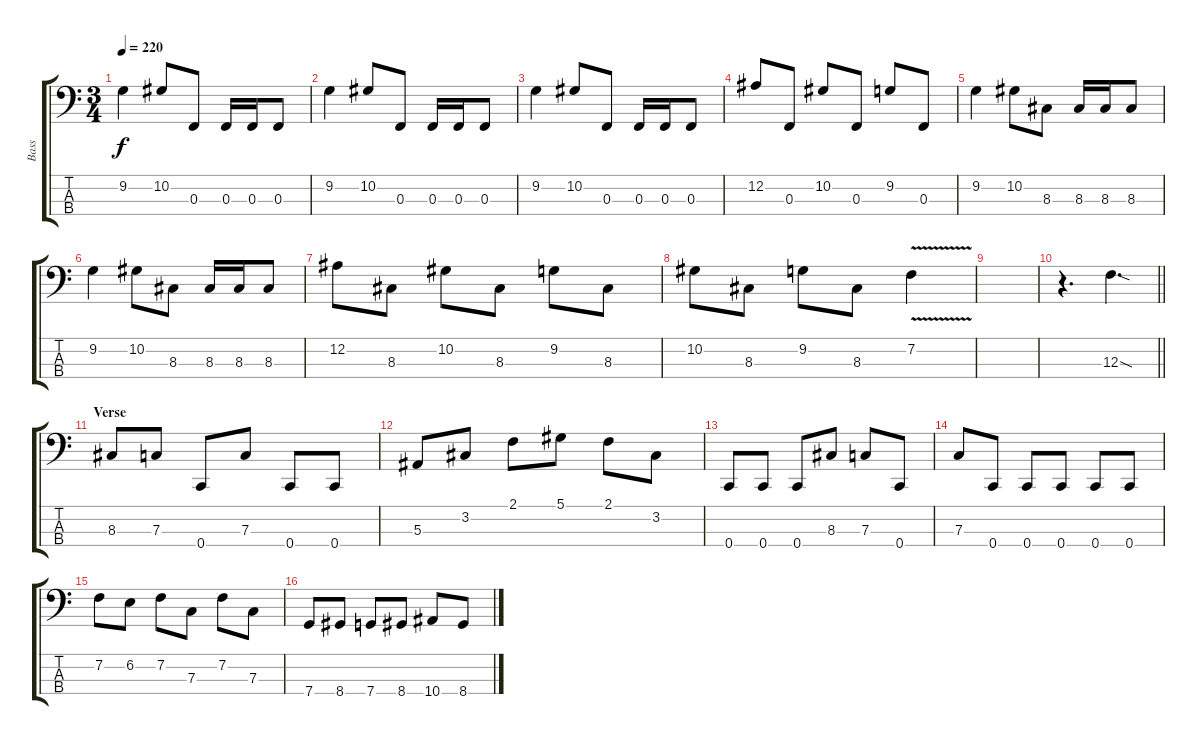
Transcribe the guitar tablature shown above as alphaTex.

\track ("Bass" "Bass") {instrument electricbasspick}
\staff {score tabs}
\tuning (Eb2 Bb1 F1 C1) {hide}
\ts (3 4)
\tempo 220
\clef f4
\ks c
9.2.4{dy f} 10.2.8 0.3.8 0.3.16 0.3.16 0.3.8 |
9.2.4 10.2.8 0.3.8 0.3.16 0.3.16 0.3.8 |
9.2.4 10.2.8 0.3.8 0.3.16 0.3.16 0.3.8 |
12.2.8 0.3.8 10.2.8 0.3.8 9.2.8 0.3.8 |
9.2.4 10.2.8 8.3.8 8.3.16 8.3.16 8.3.8 |
9.2.4 10.2.8 8.3.8 8.3.16 8.3.16 8.3.8 |
12.2.8 8.3.8 10.2.8 8.3.8 9.2.8 8.3.8 |
10.2.8 8.3.8 9.2.8 8.3.8 7.2{v}.4 |
|
\barLineRight lightlight
r.4{d} 12.3{sod}.4{d} |
\section ("" "Verse")
8.3.8 7.3.8 0.4.8 7.3.8 0.4.8 0.4.8 |
5.3.8 3.2.8 2.1.8 5.1.8 2.1.8 3.2.8 |
0.4.8 0.4.8 0.4.8 8.3.8 7.3.8 0.4.8 |
7.3.8 0.4.8 0.4.8 0.4.8 0.4.8 0.4.8 |
7.2.8 6.2.8 7.2.8 7.3.8 7.2.8 7.3.8 |
7.4.8 8.4.8 7.4.8 8.4.8 10.4.8 8.4.8
